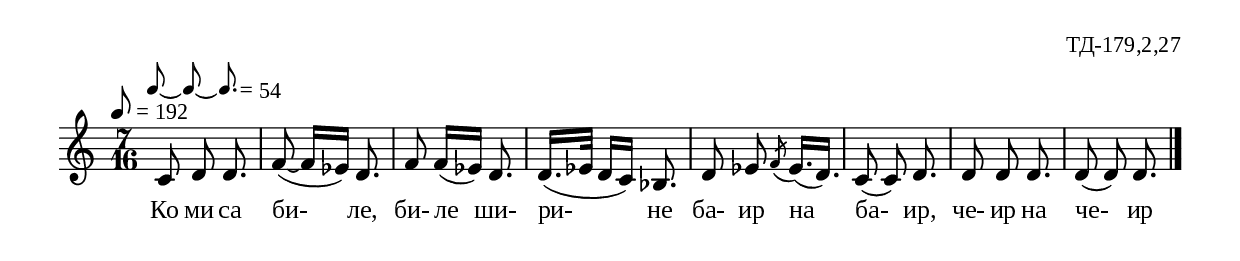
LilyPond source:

%{
laz_179_2_27
%}

\include "td-preamble.ly"
\include "Rhythm_marks.ly"

\score {
\relative c' {
\override Score.RehearsalMark #'self-alignment-X = #LEFT
\once \override Score.RehearsalMark #'X-offset = #8
  \rhythmMarkA \rhyMarkAAAdot #"54"  
 \tempo 8 = 192
 \time 7/16
c8 d\noBeam d8. | f8\noBeam~( f16[ ees]) d8. | f8\noBeam f16[( ees]) d8. | 
d16.([ ees32] d16[ c]) bes8. | d8\noBeam ees \acciaccatura f8 ees16.[( d]) |
c8\noBeam( c) d8. | d8\noBeam d d8. | d8\noBeam( d) d8.
 \bar "|." 
}
\addlyrics { Ко ми са би- ле, би- ле ши- ри- не ба- ир на ба- ир, че- ир на че- ир }
%
\layout {
  indent = #0
  line-width = 190\mm
  ragged-right=##f
}
%
\midi { 
	\context {
		\Score
		tempoWholesPerMinute = #(ly:make-moment 192 8)
		}
	}
}
%
\header{
  opus = "ТД-179,2,27"
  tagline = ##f
}


